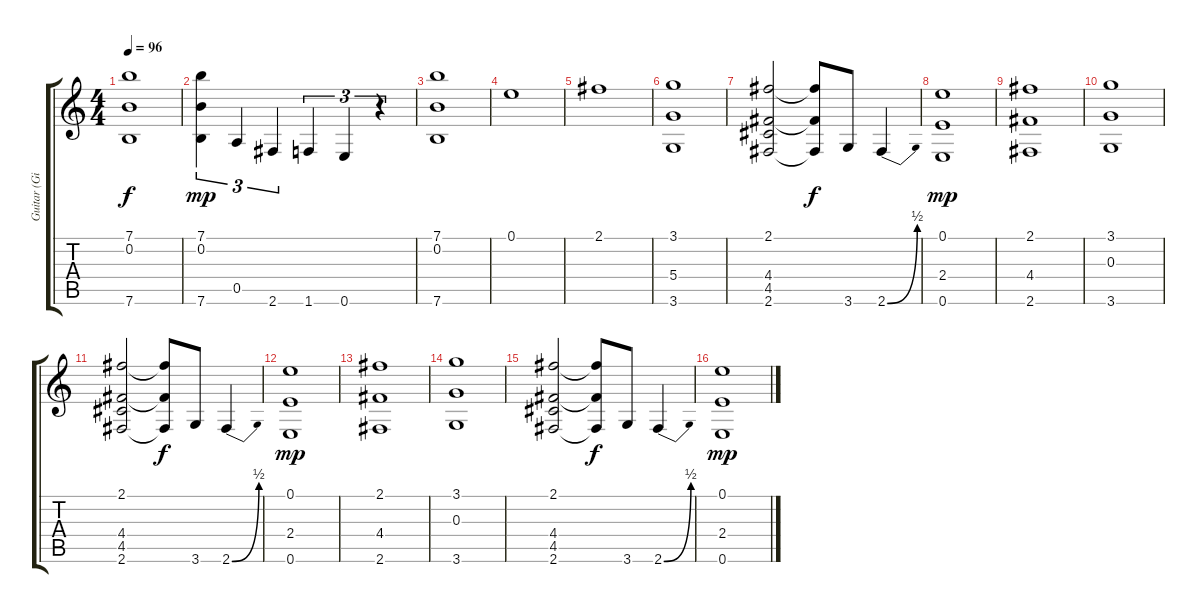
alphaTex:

\track ("Guitar (Gilmour)" "Guitar (Gi") {instrument electricguitarjazz}
\staff {score tabs}
\tuning (E4 B3 G3 D3 A2 E2) {hide}
\ts (4 4)
\tempo 96
\clef g2
\ks c
(7.1{t} 0.2{t} 7.6{t}).1{dy f} |
(7.1 0.2 7.6).4{tu (3 2) dy mp} 0.5.4{tu (3 2)} 2.6.4{tu (3 2)} 1.6.4{tu (3 2)} 0.6.4{tu (3 2)} r.4{tu (3 2)} |
(7.1 0.2 7.6).1{volume 9 instrument distortionguitar} |
0.1.1 |
2.1.1 |
(3.1 5.4 3.6).1 |
(2.1 4.4 4.5 2.6).2 (2.1{t} 4.4{t} 2.6{t}).8{dy f} 3.6.8 2.6{be (bend 0 0 60 2)}.4 |
(0.1 2.4 0.6).1{dy mp} |
(2.1 4.4 2.6).1 |
(3.1 0.3 3.6).1 |
(2.1 4.4 4.5 2.6).2 (2.1{t} 4.4{t} 2.6{t}).8{dy f} 3.6.8 2.6{be (bend 0 0 60 2)}.4 |
(0.1 2.4 0.6).1{dy mp} |
(2.1 4.4 2.6).1 |
(3.1 0.3 3.6).1 |
(2.1 4.4 4.5 2.6).2 (2.1{t} 4.4{t} 2.6{t}).8{dy f} 3.6.8 2.6{be (bend 0 0 60 2)}.4 |
(0.1 2.4 0.6).1{dy mp}
